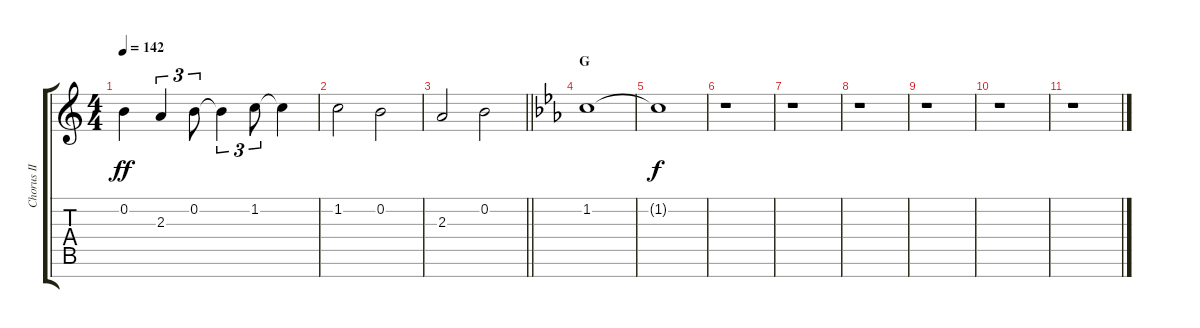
\track ("Chorus II" "Chorus II") {instrument voiceoohs}
\staff {score tabs}
\tuning (E5 B4 G4 D4 A3 E3 B2) {hide}
\ts (4 4)
\tempo 142
\clef g2
\ks c
0.2.4{dy ff} 2.3.4{tu (3 2)} 0.2.8{tu (3 2)} 0.2{t}.4{tu (3 2)} 1.2.8{tu (3 2)} 1.2{t}.4 |
1.2.2 0.2.2 |
\barLineRight lightlight
2.3.2 0.2.2 |
\section ("" "G")
\ks eb
1.2.1 |
1.2{t}.1{dy f} |
r.1 |
r.1 |
r.1 |
r.1 |
r.1 |
r.1
